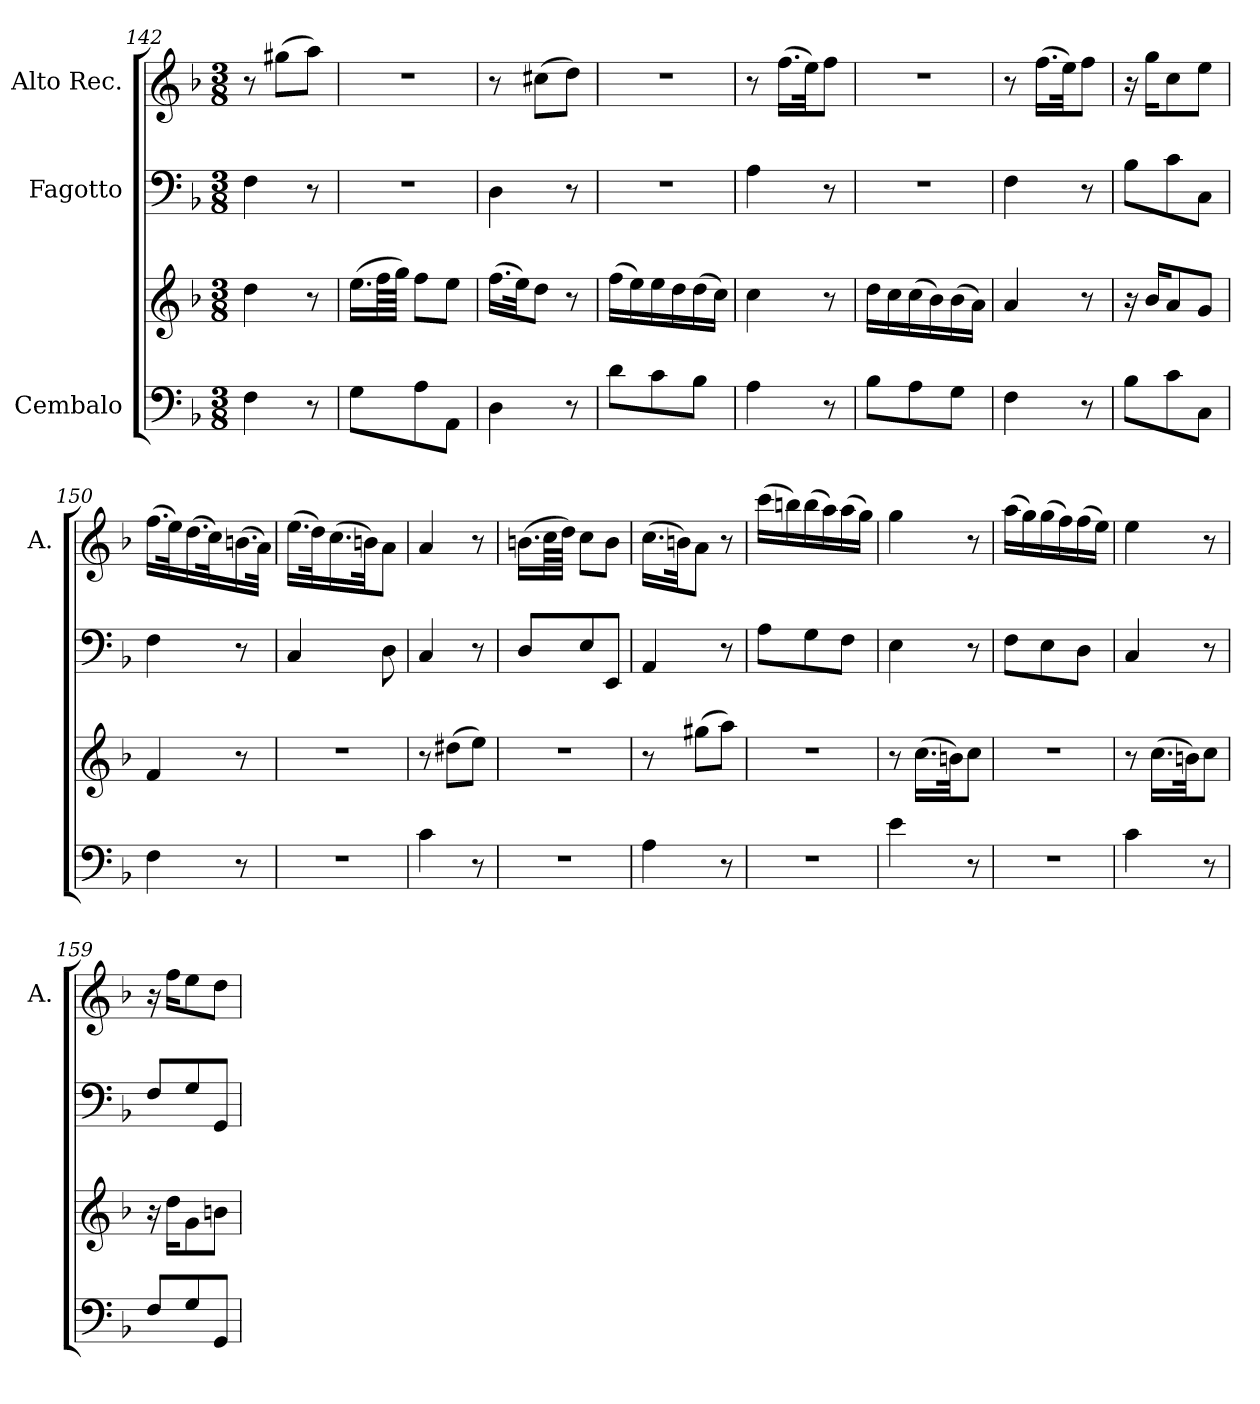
**kern	**kern	**kern	**kern
*part3	*part3	*part2	*part1
*staff4	*staff3	*staff2	*staff1
*I"Cembalo	*	*I"Fagotto	*I"Alto Rec.
*	*	*	*I'A.
*clefF4	*clefG2	*clefF4	*clefG2
*k[b-]	*k[b-]	*k[b-]	*k[b-]
*M3/8	*M3/8	*M3/8	*M3/8
=142	=142	=142	=142
4F\	4dd\	4F\	8r
.	.	.	(8gg#X\L
8r	8r	8r	8aa\J)
=143	=143	=143	=143
8G\L	(16.ee\LL	4.r	4.r
.	64ff\LL	.	.
.	64gg\JJJJ)	.	.
8A\	8ff\L	.	.
8AA\J	8ee\J	.	.
=144	=144	=144	=144
4D\	(16.ff\LL	4D\	8r
.	32ee\JK)	.	.
.	8dd\J	.	(8cc#X\L
8r	8r	8r	8dd\J)
=145	=145	=145	=145
8d\L	(16ff\LL	4.r	4.r
.	16ee\)	.	.
8c\	16ee\	.	.
.	16dd\	.	.
8B-\J	(16dd\	.	.
.	16cc\JJ)	.	.
=146	=146	=146	=146
4A\	4cc\	4A\	8r
.	.	.	(16.ff\LL
.	.	.	32ee\JK)
8r	8r	8r	8ff\J
=147	=147	=147	=147
8B-\L	16dd\LL	4.r	4.r
.	16cc\	.	.
8A\	(16cc\	.	.
.	16b-\)	.	.
8G\J	(16b-\	.	.
.	16a\JJ)	.	.
=148	=148	=148	=148
4F\	4a/	4F\	8r
.	.	.	(16.ff\LL
.	.	.	32ee\JK)
8r	8r	8r	8ff\J
=149	=149	=149	=149
8B-\L	16r	8B-\L	16r
.	16b-/KL	.	16gg\KL
8c\	8a/	8c\	8cc\
8C\J	8g/J	8C\J	8ee\J
!!LO:LB:g=z
=150	=150	=150	=150
4F\	4f/	4F\	(16.ff\LL
.	.	.	32ee\K)
.	.	.	(16.dd\
.	.	.	32cc\K)
8r	8r	8r	(16.bn\
.	.	.	32a\JJk)
=151	=151	=151	=151
4.r	4.r	4C/	(16.ee\LL
.	.	.	32dd\K)
.	.	.	(16.cc\
.	.	.	32bn\JK)
.	.	8D\	8a\J
=152	=152	=152	=152
4c\	8r	4C/	4a/
.	(8dd#X\L	.	.
8r	8ee\J)	8r	8r
=153	=153	=153	=153
4.r	4.r	8D/L	(16.bn\LL
.	.	.	64cc\LL
.	.	.	64dd\JJJJ)
.	.	8E/	8cc\L
.	.	8EE/J	8b\J
=154	=154	=154	=154
4A\	8r	4AA/	(16.cc\LL
.	.	.	32bn\JK)
.	(8gg#X\L	.	8a\J
8r	8aa\J)	8r	8r
=155	=155	=155	=155
4.r	4.r	8A\L	(16ccc\LL
.	.	.	16bbn\)
.	.	8G\	(16bb\
.	.	.	16aa\)
.	.	8F\J	(16aa\
.	.	.	16gg\JJ)
=156	=156	=156	=156
4e\	8r	4E\	4gg\
.	(16.cc\LL	.	.
.	32bn\JK)	.	.
8r	8cc\J	8r	8r
=157	=157	=157	=157
4.r	4.r	8F\L	(16aa\LL
.	.	.	16gg\)
.	.	8E\	(16gg\
.	.	.	16ff\)
.	.	8D\J	(16ff\
.	.	.	16ee\JJ)
!!LO:LB:g=z
=158	=158	=158	=158
4c\	8r	4C/	4ee\
.	(16.cc\LL	.	.
.	32bn\JK)	.	.
8r	8cc\J	8r	8r
=159	=159	=159	=159
8F/L	16r	8F/L	16r
.	16dd\KL	.	16ff\KL
8G/	8g\	8G/	8ee\
8GG/J	8bn\J	8GG/J	8dd\J
=	=	=	=
*-	*-	*-	*-
